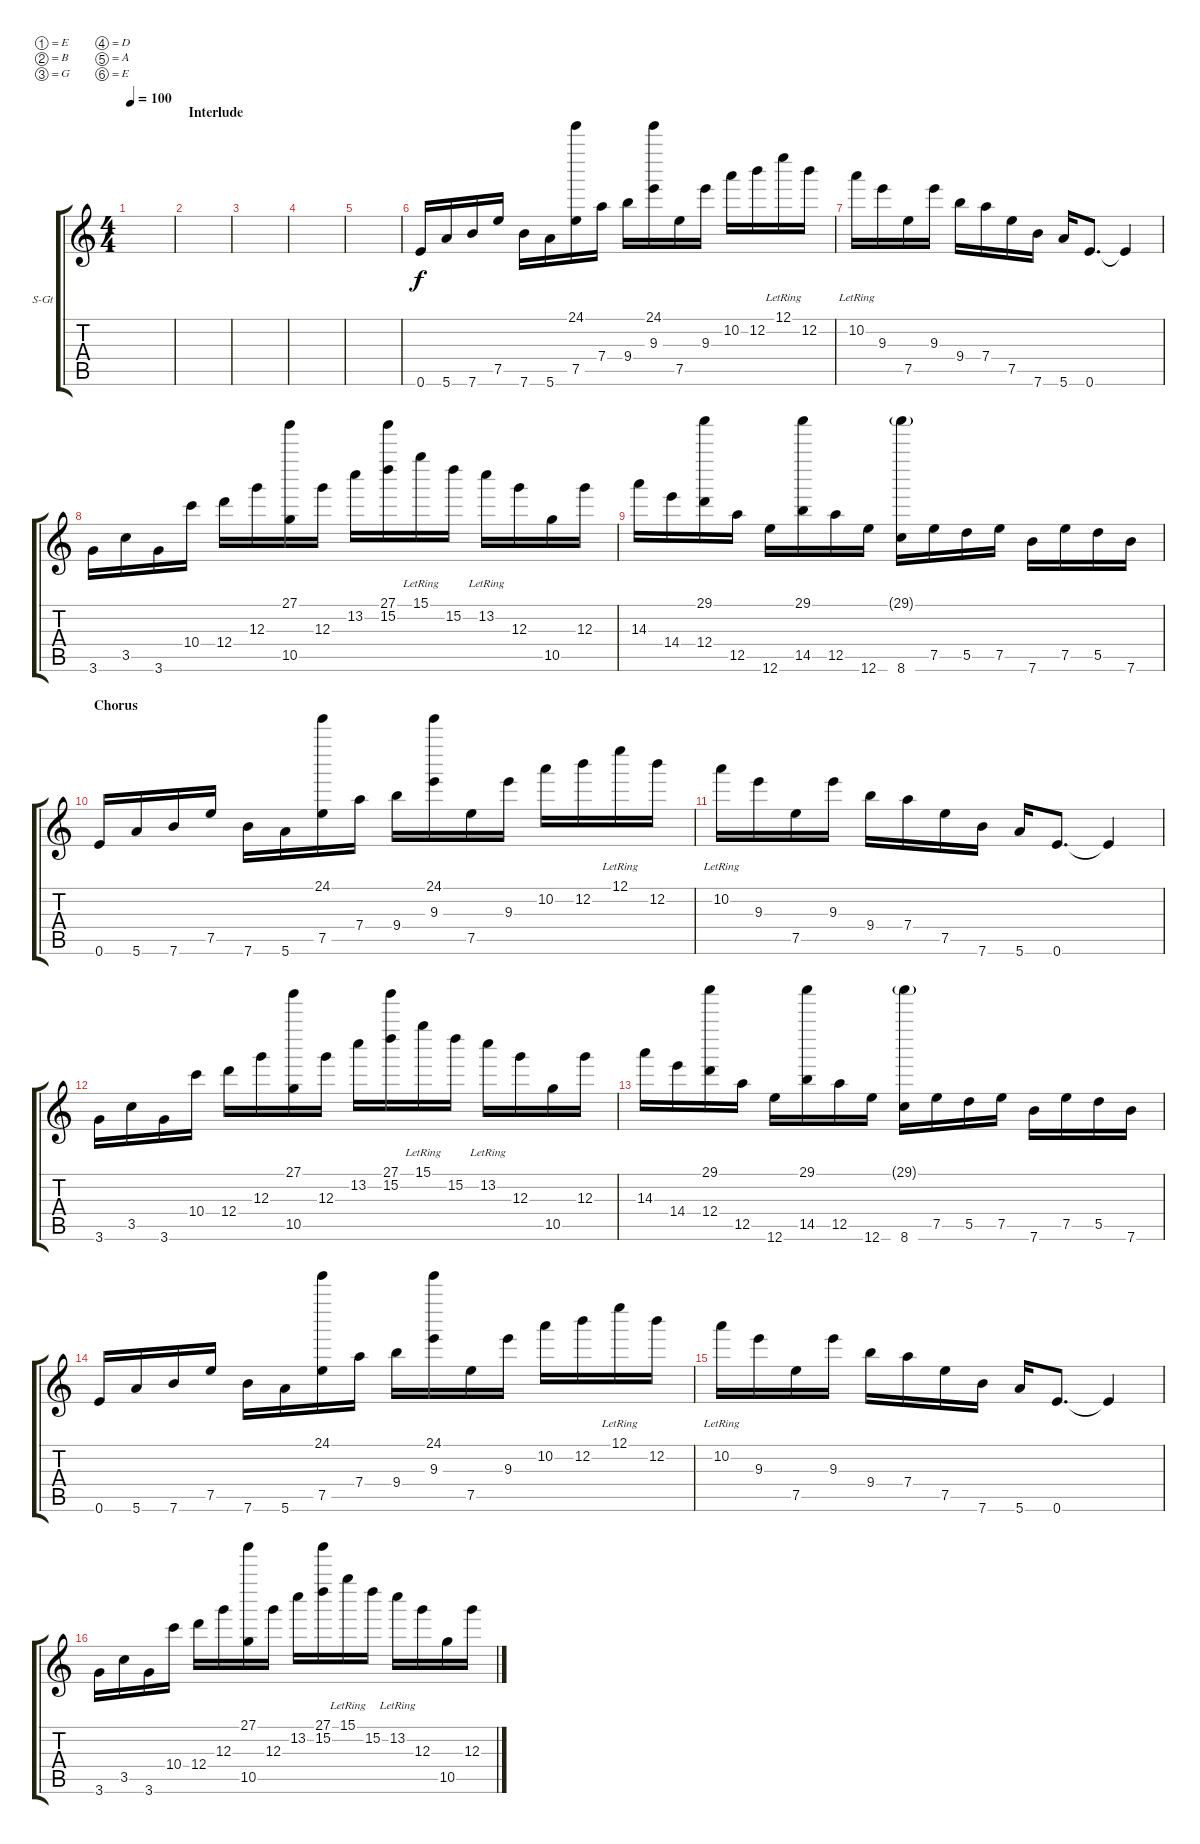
\bracketExtendMode groupsimilarinstruments
\firstSystemTrackNameOrientation horizontal
\otherSystemsTrackNameOrientation horizontal
\track ("Interlude pads reverb" "S-Gt") {instrument pad2warm}
\staff {score tabs}
\tuning (E5 B4 G4 D4 A3 E3)
\displaytranspose 12
\ts (4 4)
\tempo 100
\clef g2
\ks c
|
\section ("" "Interlude")
|
|
|
|
0.6.16 5.6.16 7.6.16 7.5.16 7.6.16 5.6.16 (7.5 24.1).16 7.4.16 9.4.16 (9.3 24.1).16 7.5.16 9.3.16 10.2.16 12.2.16 12.1{lr}.16 12.2.16 |
10.2{lr}.16 9.3.16 7.5.16 9.3.16 9.4.16 7.4.16 7.5.16 7.6.16 5.6.16 0.6.8{d} 0.6{t}.4 |
3.6.16 3.5.16 3.6.16 10.4.16 12.4.16 12.3.16 (10.5 27.1).16 12.3.16 13.2.16 (15.2 27.1).16 15.1{lr}.16 15.2.16 13.2{lr}.16 12.3.16 10.5.16 12.3.16 |
14.3.16 14.4.16 (12.4 29.1).16 12.5.16 12.6.16 (14.5 29.1).16 12.5.16 12.6.16 (8.6 29.1{g}).16 7.5.16 5.5.16 7.5.16 7.6.16 7.5.16 5.5.16 7.6.16 |
\section ("" "Chorus")
0.6.16 5.6.16 7.6.16 7.5.16 7.6.16 5.6.16 (7.5 24.1).16 7.4.16 9.4.16 (9.3 24.1).16 7.5.16 9.3.16 10.2.16 12.2.16 12.1{lr}.16 12.2.16 |
10.2{lr}.16 9.3.16 7.5.16 9.3.16 9.4.16 7.4.16 7.5.16 7.6.16 5.6.16 0.6.8{d} 0.6{t}.4 |
3.6.16 3.5.16 3.6.16 10.4.16 12.4.16 12.3.16 (10.5 27.1).16 12.3.16 13.2.16 (15.2 27.1).16 15.1{lr}.16 15.2.16 13.2{lr}.16 12.3.16 10.5.16 12.3.16 |
14.3.16 14.4.16 (12.4 29.1).16 12.5.16 12.6.16 (14.5 29.1).16 12.5.16 12.6.16 (8.6 29.1{g}).16 7.5.16 5.5.16 7.5.16 7.6.16 7.5.16 5.5.16 7.6.16 |
0.6.16 5.6.16 7.6.16 7.5.16 7.6.16 5.6.16 (7.5 24.1).16 7.4.16 9.4.16 (9.3 24.1).16 7.5.16 9.3.16 10.2.16 12.2.16 12.1{lr}.16 12.2.16 |
10.2{lr}.16 9.3.16 7.5.16 9.3.16 9.4.16 7.4.16 7.5.16 7.6.16 5.6.16 0.6.8{d} 0.6{t}.4 |
3.6.16 3.5.16 3.6.16 10.4.16 12.4.16 12.3.16 (10.5 27.1).16 12.3.16 13.2.16 (15.2 27.1).16 15.1{lr}.16 15.2.16 13.2{lr}.16 12.3.16 10.5.16 12.3.16
